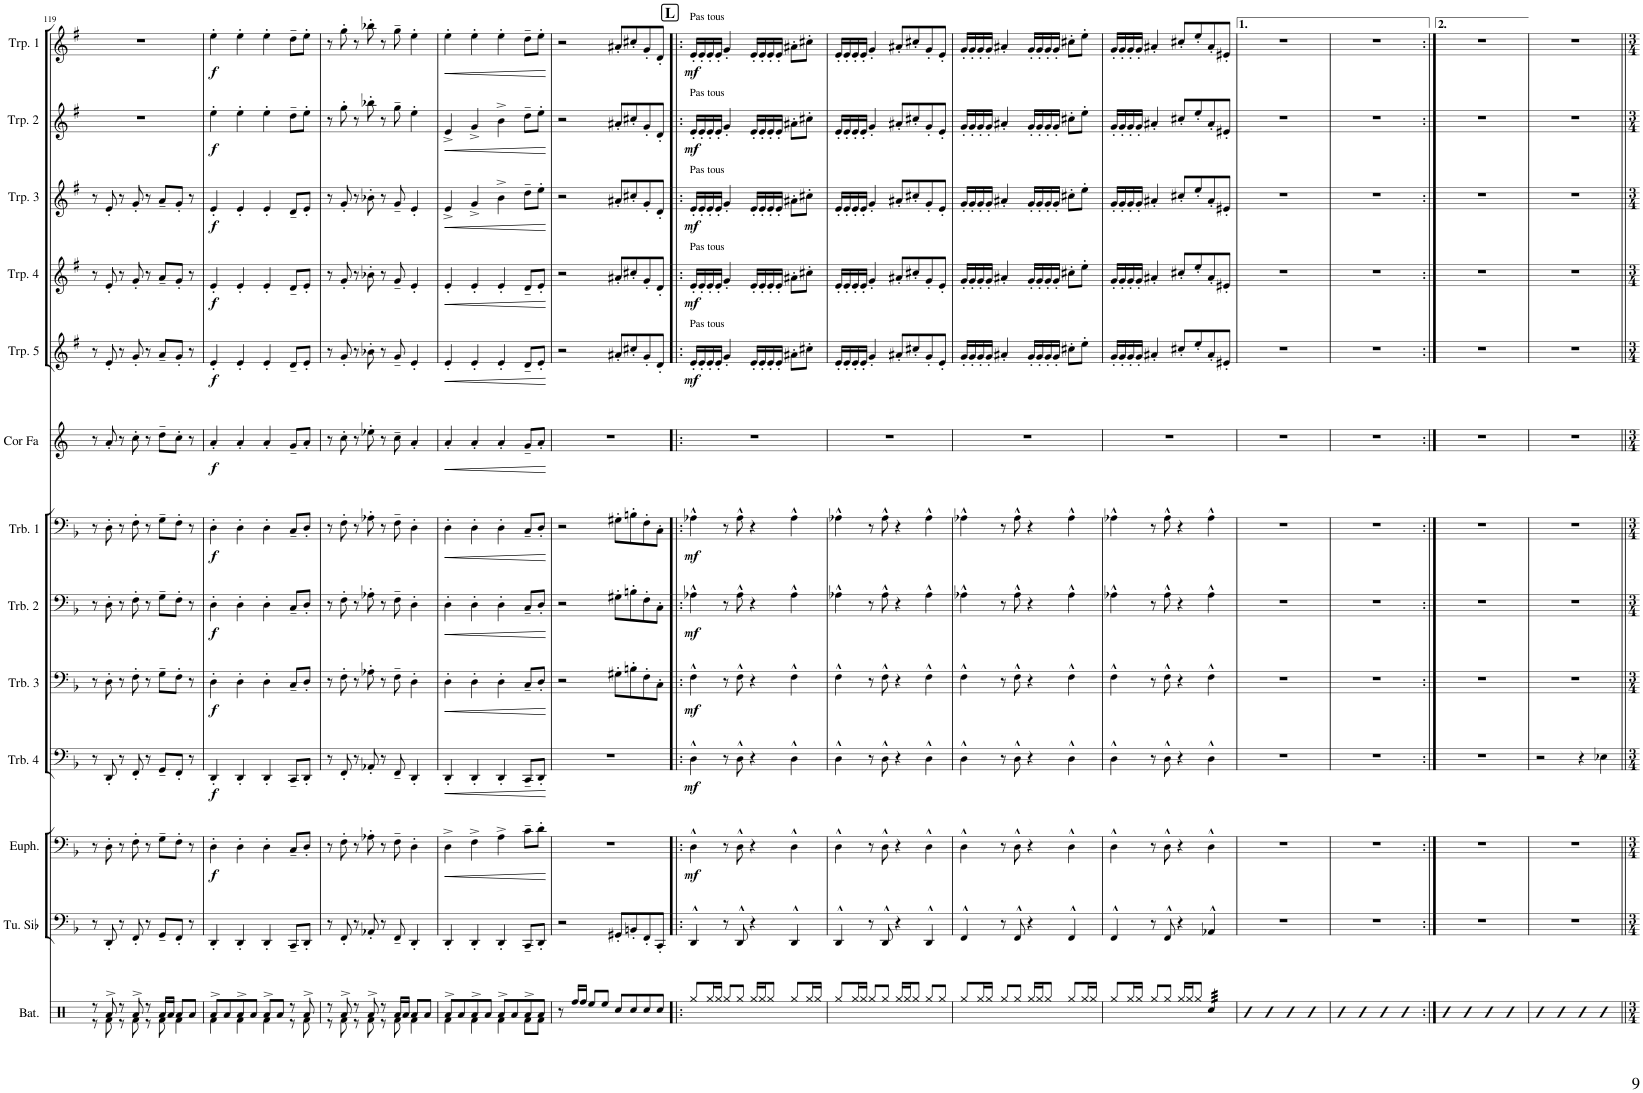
**kern	**kern	**kern	**dynam	**kern	**dynam	**kern	**dynam	**kern	**dynam	**kern	**dynam	**kern	**dynam	**kern	**dynam	**kern	**dynam	**kern	**dynam	**kern	**dynam	**kern	**dynam
*part13	*part12	*part11	*part11	*part10	*part10	*part9	*part9	*part8	*part8	*part7	*part7	*part6	*part6	*part5	*part5	*part4	*part4	*part3	*part3	*part2	*part2	*part1	*part1
*staff13	*staff12	*staff11	*staff11	*staff10	*staff10	*staff9	*staff9	*staff8	*staff8	*staff7	*staff7	*staff6	*staff6	*staff5	*staff5	*staff4	*staff4	*staff3	*staff3	*staff2	*staff2	*staff1	*staff1
*I"Batterie	*I"Tuba en Sib	*I"Euphonium	*	*I"Trombone 4	*	*I"Trombone 3	*	*I"Trombone 2	*	*I"Trombone 1	*	*I"Cor en Fa	*	*I"Trompette 5	*	*I"Trompette 4	*	*I"Trompette 3	*	*I"Trompette 2	*	*I"Trompette 1	*
*I'Bat.	*I'Tu. Sib	*I'Euph.	*	*I'Trb. 4	*	*I'Trb. 3	*	*I'Trb. 2	*	*I'Trb. 1	*	*I'Cor Fa	*	*I'Trp. 5	*	*I'Trp. 4	*	*I'Trp. 3	*	*I'Trp. 2	*	*I'Trp. 1	*
!!LO:PB:g=z
*clefX	*clefF4	*clefF4	*	*clefF4	*	*clefF4	*	*clefF4	*	*clefF4	*	*clefG2	*	*clefG2	*	*clefG2	*	*clefG2	*	*clefG2	*	*clefG2	*
*	*	*	*	*	*	*	*	*	*	*	*	*ITrd4c7	*	*ITrd1c2	*	*ITrd1c2	*	*ITrd1c2	*	*ITrd1c2	*	*ITrd1c2	*
*k[]	*k[b-]	*k[b-]	*	*k[b-]	*	*k[b-]	*	*k[b-]	*	*k[b-]	*	*k[]	*	*k[f#]	*	*k[f#]	*	*k[f#]	*	*k[f#]	*	*k[f#]	*
*M4/4	*M4/4	*M4/4	*	*M4/4	*	*M4/4	*	*M4/4	*	*M4/4	*	*M4/4	*	*M4/4	*	*M4/4	*	*M4/4	*	*M4/4	*	*M4/4	*
=119	=119	=119	=119	=119	=119	=119	=119	=119	=119	=119	=119	=119	=119	=119	=119	=119	=119	=119	=119	=119	=119	=119	=119
*^	*	*	*	*	*	*	*	*	*	*	*	*	*	*	*	*	*	*	*	*	*	*	*
8r	8r	8r	8r	.	8r	.	8r	.	8r	.	8r	.	8r	.	8r	.	8r	.	8r	.	1r	.	1r	.
8Ra^/	8Rf\	8DD'/	8D'\	.	8DD'/	.	8D'\	.	8D'\	.	8D'\	.	8a'/	.	8e'/	.	8e'/	.	8e'/	.	.	.	.	.
8r	8r	8r	8r	.	8r	.	8r	.	8r	.	8r	.	8r	.	8r	.	8r	.	8r	.	.	.	.	.
8Ra^/	8Rf\	8FF'/	8F'\	.	8FF'/	.	8F'\	.	8F'\	.	8F'\	.	8cc'\	.	8g'/	.	8g'/	.	8g'/	.	.	.	.	.
8r	8r	8r	8r	.	8r	.	8r	.	8r	.	8r	.	8r	.	8r	.	8r	.	8r	.	.	.	.	.
16Ra/LL	8Rf\	8GG~/L	8G~\L	.	8GG~/L	.	8G~\L	.	8G~\L	.	8G~\L	.	8dd~\L	.	8a~/L	.	8a~/L	.	8a~/L	.	.	.	.	.
16Ra/JJ	.	.	.	.	.	.	.	.	.	.	.	.	.	.	.	.	.	.	.	.	.	.	.	.
8Ra/L	4Rf\	8FF'/J	8F'\J	.	8FF'/J	.	8F'\J	.	8F'\J	.	8F'\J	.	8cc'\J	.	8g'/J	.	8g'/J	.	8g'/J	.	.	.	.	.
8Ra/J	.	8r	8r	.	8r	.	8r	.	8r	.	8r	.	8r	.	8r	.	8r	.	8r	.	.	.	.	.
=120	=120	=120	=120	=120	=120	=120	=120	=120	=120	=120	=120	=120	=120	=120	=120	=120	=120	=120	=120	=120	=120	=120	=120	=120
!	!	!	!	!LO:DY:b	!	!LO:DY:b	!	!LO:DY:b	!	!LO:DY:b	!	!LO:DY:b	!	!LO:DY:b	!	!LO:DY:b	!	!LO:DY:b	!	!LO:DY:b	!	!LO:DY:b	!	!LO:DY:b
8Ra^/L	4Rf\	4DD'/	4D'\	f	4DD'/	f	4D'\	f	4D'\	f	4D'\	f	4a'/	f	4e'/	f	4e'/	f	4e'/	f	4ee'\	f	4ee'\	f
8Ra/	.	.	.	.	.	.	.	.	.	.	.	.	.	.	.	.	.	.	.	.	.	.	.	.
8Ra^/	4Rf\	4DD'/	4D'\	.	4DD'/	.	4D'\	.	4D'\	.	4D'\	.	4a'/	.	4e'/	.	4e'/	.	4e'/	.	4ee'\	.	4ee'\	.
8Ra/J	.	.	.	.	.	.	.	.	.	.	.	.	.	.	.	.	.	.	.	.	.	.	.	.
8Ra^/L	4Rf\	4DD'/	4D'\	.	4DD'/	.	4D'\	.	4D'\	.	4D'\	.	4a'/	.	4e'/	.	4e'/	.	4e'/	.	4ee'\	.	4ee'\	.
8Ra/J	.	.	.	.	.	.	.	.	.	.	.	.	.	.	.	.	.	.	.	.	.	.	.	.
8r	8r	8CC~/L	8C~/L	.	8CC~/L	.	8C~/L	.	8C~/L	.	8C~/L	.	8g~/L	.	8d~/L	.	8d~/L	.	8d~/L	.	8dd~\L	.	8dd~\L	.
8Ra^/	8Rf\	8DD'/J	8D'/J	.	8DD'/J	.	8D'/J	.	8D'/J	.	8D'/J	.	8a'/J	.	8e'/J	.	8e'/J	.	8e'/J	.	8ee'\J	.	8ee'\J	.
=121	=121	=121	=121	=121	=121	=121	=121	=121	=121	=121	=121	=121	=121	=121	=121	=121	=121	=121	=121	=121	=121	=121	=121	=121
8r	8r	8r	8r	.	8r	.	8r	.	8r	.	8r	.	8r	.	8r	.	8r	.	8r	.	8r	.	8r	.
8Ra^/	8Rf\	8FF'/	8F'\	.	8FF'/	.	8F'\	.	8F'\	.	8F'\	.	8cc'\	.	8g'/	.	8g'/	.	8g'/	.	8gg'\	.	8gg'\	.
8r	8r	8r	8r	.	8r	.	8r	.	8r	.	8r	.	8r	.	8r	.	8r	.	8r	.	8r	.	8r	.
8Ra^/	8Rf\	8AA-X'/	8A-X'\	.	8AA-X'/	.	8A-X'\	.	8A-X'\	.	8A-X'\	.	8ee-X'\	.	8b-X'\	.	8b-X'\	.	8b-X'\	.	8bb-X'\	.	8bb-X'\	.
8r	8r	8r	8r	.	8r	.	8r	.	8r	.	8r	.	8r	.	8r	.	8r	.	8r	.	8r	.	8r	.
16Ra/LL	8Rf\	8FF~/	8F~\	.	8FF~/	.	8F~\	.	8F~\	.	8F~\	.	8cc~\	.	8g~/	.	8g~/	.	8g~/	.	8gg~\	.	8gg~\	.
16Ra/JJ	.	.	.	.	.	.	.	.	.	.	.	.	.	.	.	.	.	.	.	.	.	.	.	.
8Ra/L	4Rf\	4DD'/	4D'\	.	4DD'/	.	4D'\	.	4D'\	.	4D'\	.	4a'/	.	4e'/	.	4e'/	.	4e'/	.	4ee'\	.	4ee'\	.
8Ra/J	.	.	.	.	.	.	.	.	.	.	.	.	.	.	.	.	.	.	.	.	.	.	.	.
=122	=122	=122	=122	=122	=122	=122	=122	=122	=122	=122	=122	=122	=122	=122	=122	=122	=122	=122	=122	=122	=122	=122	=122	=122
!	!	!	!	!LO:HP:b	!	!LO:HP:b	!	!LO:HP:b	!	!LO:HP:b	!	!LO:HP:b	!	!LO:HP:b	!	!LO:HP:b	!	!LO:HP:b	!	!LO:HP:b	!	!LO:HP:b	!	!LO:HP:b
8Ra^/L	4Rf\	4DD'/	4D^\	<	4DD'/	<	4D'\	<	4D'\	<	4D'\	<	4a'/	<	4e'/	<	4e'/	<	4e^/	<	4e^/	<	4ee'\	<
8Ra/	.	.	.	.	.	.	.	.	.	.	.	.	.	.	.	.	.	.	.	.	.	.	.	.
8Ra^/	4Rf\	4DD'/	4F^\	.	4DD'/	.	4D'\	.	4D'\	.	4D'\	.	4a'/	.	4e'/	.	4e'/	.	4g^/	.	4g^/	.	4ee'\	.
8Ra/J	.	.	.	.	.	.	.	.	.	.	.	.	.	.	.	.	.	.	.	.	.	.	.	.
8Ra^/L	4Rf\	4DD'/	4A^\	.	4DD'/	.	4D'\	.	4D'\	.	4D'\	.	4a'/	.	4e'/	.	4e'/	.	4b^\	.	4b^\	.	4ee'\	.
8Ra/	.	.	.	.	.	.	.	.	.	.	.	.	.	.	.	.	.	.	.	.	.	.	.	.
8Ra^/	8Rf\L	8CC~/L	8c~\L	.	8CC~/L	.	8C~/L	.	8C~/L	.	8C~/L	.	8g~/L	.	8d~/L	.	8d~/L	.	8dd~\L	.	8dd~\L	.	8dd~\L	.
8Ra/J	8Rf\J	8DD'/J	8d'\J	.	8DD'/J	.	8D'/J	.	8D'/J	.	8D'/J	.	8a'/J	.	8e'/J	.	8e'/J	.	8ee'\J	.	8ee'\J	.	8ee'\J	.
*v	*v	*	*	*	*	*	*	*	*	*	*	*	*	*	*	*	*	*	*	*	*	*	*	*
.	.	.	[	.	[	.	[	.	[	.	[	.	[	.	[	.	[	.	[	.	[	.	[
=123	=123	=123	=123	=123	=123	=123	=123	=123	=123	=123	=123	=123	=123	=123	=123	=123	=123	=123	=123	=123	=123	=123	=123
8r	2r	1r	.	1r	.	2r	.	2r	.	2r	.	1r	.	2r	.	2r	.	2r	.	2r	.	2r	.
16Rff/LL	.	.	.	.	.	.	.	.	.	.	.	.	.	.	.	.	.	.	.	.	.	.	.
16Rff/JJ	.	.	.	.	.	.	.	.	.	.	.	.	.	.	.	.	.	.	.	.	.	.	.
8Ree/L	.	.	.	.	.	.	.	.	.	.	.	.	.	.	.	.	.	.	.	.	.	.	.
8Ree/J	.	.	.	.	.	.	.	.	.	.	.	.	.	.	.	.	.	.	.	.	.	.	.
8Rcc/L	8GG#X'/L	.	.	.	.	8G#X'\L	.	8G#X'\L	.	8G#X'\L	.	.	.	8a#X'/L	.	8a#X'/L	.	8a#X'/L	.	8a#X'/L	.	8a#X'/L	.
8Rcc/	8BBn'/	.	.	.	.	8Bn'\	.	8Bn'\	.	8Bn'\	.	.	.	8cc#X'/	.	8cc#X'/	.	8cc#X'/	.	8cc#X'/	.	8cc#X'/	.
8Rcc/	8FF'/	.	.	.	.	8F'\	.	8F'\	.	8F'\	.	.	.	8g'/	.	8g'/	.	8g'/	.	8g'/	.	8g'/	.
8Rcc/J	8CC'/J	.	.	.	.	8C'\J	.	8C'\J	.	8C'\J	.	.	.	8d'/J	.	8d'/J	.	8d'/J	.	8d'/J	.	8d'/J	.
!!LO:REH:place=s1:a:B:cj:fs=14:t=L
=124!|:	=124!|:	=124!|:	=124!|:	=124!|:	=124!|:	=124!|:	=124!|:	=124!|:	=124!|:	=124!|:	=124!|:	=124!|:	=124!|:	=124!|:	=124!|:	=124!|:	=124!|:	=124!|:	=124!|:	=124!|:	=124!|:	=124!|:	=124!|:
!	!	!	!	!	!	!	!	!	!	!	!	!	!	!	!	!	!	!	!	!	!	!LO:TX:a:t=Pas tous	!
!	!	!	!	!	!	!	!	!	!	!	!	!	!	!	!	!	!	!	!	!LO:TX:a:t=Pas tous	!	!	!
!	!	!	!	!	!	!	!	!	!	!	!	!	!	!	!	!	!	!LO:TX:a:t=Pas tous	!	!	!	!	!
!	!	!	!	!	!	!	!	!	!	!	!	!	!	!	!	!LO:TX:a:t=Pas tous	!	!	!	!	!	!	!
!	!	!	!	!	!	!	!	!	!	!	!	!	!	!LO:TX:a:t=Pas tous	!	!	!	!	!	!	!	!	!
!	!	!	!LO:DY:b	!	!LO:DY:b	!	!LO:DY:b	!	!LO:DY:b	!	!LO:DY:b	!	!	!	!LO:DY:b	!	!LO:DY:b	!	!LO:DY:b	!	!LO:DY:b	!	!LO:DY:b
8Rgg/L	4DD^^/	4D^^\	mf	4D^^\	mf	4F^^\	mf	4A-X^^\	mf	4A-X^^\	mf	1r	.	16e'/LL	mf	16e'/LL	mf	16e'/LL	mf	16e'/LL	mf	16e'/LL	mf
.	.	.	.	.	.	.	.	.	.	.	.	.	.	16e'/	.	16e'/	.	16e'/	.	16e'/	.	16e'/	.
16Rgg/L	.	.	.	.	.	.	.	.	.	.	.	.	.	16e'/	.	16e'/	.	16e'/	.	16e'/	.	16e'/	.
16Rgg/JJ	.	.	.	.	.	.	.	.	.	.	.	.	.	16e'/JJ	.	16e'/JJ	.	16e'/JJ	.	16e'/JJ	.	16e'/JJ	.
8Rgg/L	8r	8r	.	8r	.	8r	.	8r	.	8r	.	.	.	4g'/	.	4g'/	.	4g'/	.	4g'/	.	4g'/	.
8Rgg/J	8DD^^/	8D^^\	.	8D^^\	.	8F^^\	.	8A-^^\	.	8A-^^\	.	.	.	.	.	.	.	.	.	.	.	.	.
16Rgg/LL	4r	4r	.	4r	.	4r	.	4r	.	4r	.	.	.	16e'/LL	.	16e'/LL	.	16e'/LL	.	16e'/LL	.	16e'/LL	.
16Rgg/J	.	.	.	.	.	.	.	.	.	.	.	.	.	16e'/	.	16e'/	.	16e'/	.	16e'/	.	16e'/	.
8Rgg/J	.	.	.	.	.	.	.	.	.	.	.	.	.	16e'/	.	16e'/	.	16e'/	.	16e'/	.	16e'/	.
.	.	.	.	.	.	.	.	.	.	.	.	.	.	16e'/JJ	.	16e'/JJ	.	16e'/JJ	.	16e'/JJ	.	16e'/JJ	.
8Rgg/L	4DD^^/	4D^^\	.	4D^^\	.	4F^^\	.	4A-^^\	.	4A-^^\	.	.	.	8a#X'\L	.	8a#X'\L	.	8a#X'\L	.	8a#X'\L	.	8a#X'\L	.
16Rgg/L	.	.	.	.	.	.	.	.	.	.	.	.	.	8cc#X'\J	.	8cc#X'\J	.	8cc#X'\J	.	8cc#X'\J	.	8cc#X'\J	.
16Rgg/JJ	.	.	.	.	.	.	.	.	.	.	.	.	.	.	.	.	.	.	.	.	.	.	.
=125	=125	=125	=125	=125	=125	=125	=125	=125	=125	=125	=125	=125	=125	=125	=125	=125	=125	=125	=125	=125	=125	=125	=125
8Rgg/L	4DD^^/	4D^^\	.	4D^^\	.	4F^^\	.	4A-X^^\	.	4A-X^^\	.	1r	.	16e'/LL	.	16e'/LL	.	16e'/LL	.	16e'/LL	.	16e'/LL	.
.	.	.	.	.	.	.	.	.	.	.	.	.	.	16e'/	.	16e'/	.	16e'/	.	16e'/	.	16e'/	.
16Rgg/L	.	.	.	.	.	.	.	.	.	.	.	.	.	16e'/	.	16e'/	.	16e'/	.	16e'/	.	16e'/	.
16Rgg/JJ	.	.	.	.	.	.	.	.	.	.	.	.	.	16e'/JJ	.	16e'/JJ	.	16e'/JJ	.	16e'/JJ	.	16e'/JJ	.
8Rgg/L	8r	8r	.	8r	.	8r	.	8r	.	8r	.	.	.	4g'/	.	4g'/	.	4g'/	.	4g'/	.	4g'/	.
8Rgg/J	8DD^^/	8D^^\	.	8D^^\	.	8F^^\	.	8A-^^\	.	8A-^^\	.	.	.	.	.	.	.	.	.	.	.	.	.
16Rgg/LL	4r	4r	.	4r	.	4r	.	4r	.	4r	.	.	.	8a#X'/L	.	8a#X'/L	.	8a#X'/L	.	8a#X'/L	.	8a#X'/L	.
16Rgg/J	.	.	.	.	.	.	.	.	.	.	.	.	.	.	.	.	.	.	.	.	.	.	.
8Rgg/J	.	.	.	.	.	.	.	.	.	.	.	.	.	8cc#X'/	.	8cc#X'/	.	8cc#X'/	.	8cc#X'/	.	8cc#X'/	.
8Rgg/L	4DD^^/	4D^^\	.	4D^^\	.	4F^^\	.	4A-^^\	.	4A-^^\	.	.	.	8g'/	.	8g'/	.	8g'/	.	8g'/	.	8g'/	.
8Rgg/J	.	.	.	.	.	.	.	.	.	.	.	.	.	8e'/J	.	8e'/J	.	8e'/J	.	8e'/J	.	8e'/J	.
=126	=126	=126	=126	=126	=126	=126	=126	=126	=126	=126	=126	=126	=126	=126	=126	=126	=126	=126	=126	=126	=126	=126	=126
8Rgg/L	4FF^^/	4D^^\	.	4D^^\	.	4F^^\	.	4A-X^^\	.	4A-X^^\	.	1r	.	16g'/LL	.	16g'/LL	.	16g'/LL	.	16g'/LL	.	16g'/LL	.
.	.	.	.	.	.	.	.	.	.	.	.	.	.	16g'/	.	16g'/	.	16g'/	.	16g'/	.	16g'/	.
16Rgg/L	.	.	.	.	.	.	.	.	.	.	.	.	.	16g'/	.	16g'/	.	16g'/	.	16g'/	.	16g'/	.
16Rgg/JJ	.	.	.	.	.	.	.	.	.	.	.	.	.	16g'/JJ	.	16g'/JJ	.	16g'/JJ	.	16g'/JJ	.	16g'/JJ	.
8Rgg/L	8r	8r	.	8r	.	8r	.	8r	.	8r	.	.	.	4a#X'/	.	4a#X'/	.	4a#X'/	.	4a#X'/	.	4a#X'/	.
8Rgg/J	8FF^^/	8D^^\	.	8D^^\	.	8F^^\	.	8A-^^\	.	8A-^^\	.	.	.	.	.	.	.	.	.	.	.	.	.
16Rgg/LL	4r	4r	.	4r	.	4r	.	4r	.	4r	.	.	.	16g'/LL	.	16g'/LL	.	16g'/LL	.	16g'/LL	.	16g'/LL	.
16Rgg/J	.	.	.	.	.	.	.	.	.	.	.	.	.	16g'/	.	16g'/	.	16g'/	.	16g'/	.	16g'/	.
8Rgg/J	.	.	.	.	.	.	.	.	.	.	.	.	.	16g'/	.	16g'/	.	16g'/	.	16g'/	.	16g'/	.
.	.	.	.	.	.	.	.	.	.	.	.	.	.	16g'/JJ	.	16g'/JJ	.	16g'/JJ	.	16g'/JJ	.	16g'/JJ	.
8Rgg/L	4FF^^/	4D^^\	.	4D^^\	.	4F^^\	.	4A-^^\	.	4A-^^\	.	.	.	8cc#X'\L	.	8cc#X'\L	.	8cc#X'\L	.	8cc#X'\L	.	8cc#X'\L	.
16Rgg/L	.	.	.	.	.	.	.	.	.	.	.	.	.	8ee'\J	.	8ee'\J	.	8ee'\J	.	8ee'\J	.	8ee'\J	.
16Rgg/JJ	.	.	.	.	.	.	.	.	.	.	.	.	.	.	.	.	.	.	.	.	.	.	.
=127	=127	=127	=127	=127	=127	=127	=127	=127	=127	=127	=127	=127	=127	=127	=127	=127	=127	=127	=127	=127	=127	=127	=127
8Rgg/L	4FF^^/	4D^^\	.	4D^^\	.	4F^^\	.	4A-X^^\	.	4A-X^^\	.	1r	.	16g'/LL	.	16g'/LL	.	16g'/LL	.	16g'/LL	.	16g'/LL	.
.	.	.	.	.	.	.	.	.	.	.	.	.	.	16g'/	.	16g'/	.	16g'/	.	16g'/	.	16g'/	.
16Rgg/L	.	.	.	.	.	.	.	.	.	.	.	.	.	16g'/	.	16g'/	.	16g'/	.	16g'/	.	16g'/	.
16Rgg/JJ	.	.	.	.	.	.	.	.	.	.	.	.	.	16g'/JJ	.	16g'/JJ	.	16g'/JJ	.	16g'/JJ	.	16g'/JJ	.
8Rgg/L	8r	8r	.	8r	.	8r	.	8r	.	8r	.	.	.	4a#X'/	.	4a#X'/	.	4a#X'/	.	4a#X'/	.	4a#X'/	.
8Rgg/J	8FF^^/	8D^^\	.	8D^^\	.	8F^^\	.	8A-^^\	.	8A-^^\	.	.	.	.	.	.	.	.	.	.	.	.	.
16Rgg/LL	4r	4r	.	4r	.	4r	.	4r	.	4r	.	.	.	8cc#X'/L	.	8cc#X'/L	.	8cc#X'/L	.	8cc#X'/L	.	8cc#X'/L	.
16Rgg/J	.	.	.	.	.	.	.	.	.	.	.	.	.	.	.	.	.	.	.	.	.	.	.
8Rgg/J	.	.	.	.	.	.	.	.	.	.	.	.	.	8ee'/	.	8ee'/	.	8ee'/	.	8ee'/	.	8ee'/	.
*tremolo	*	*	*	*	*	*	*	*	*	*	*	*	*	*	*	*	*	*	*	*	*	*	*
32Rcc/LLL	4AA-X^^/	4D^^\	.	4D^^\	.	4F^^\	.	4A-^^\	.	4A-^^\	.	.	.	8a#'/	.	8a#'/	.	8a#'/	.	8a#'/	.	8a#'/	.
32Rcc/	.	.	.	.	.	.	.	.	.	.	.	.	.	.	.	.	.	.	.	.	.	.	.
32Rcc/	.	.	.	.	.	.	.	.	.	.	.	.	.	.	.	.	.	.	.	.	.	.	.
32Rcc/	.	.	.	.	.	.	.	.	.	.	.	.	.	.	.	.	.	.	.	.	.	.	.
32Rcc/	.	.	.	.	.	.	.	.	.	.	.	.	.	8e#X'/J	.	8e#X'/J	.	8e#X'/J	.	8e#X'/J	.	8e#X'/J	.
32Rcc/	.	.	.	.	.	.	.	.	.	.	.	.	.	.	.	.	.	.	.	.	.	.	.
32Rcc/	.	.	.	.	.	.	.	.	.	.	.	.	.	.	.	.	.	.	.	.	.	.	.
32Rcc/JJJ	.	.	.	.	.	.	.	.	.	.	.	.	.	.	.	.	.	.	.	.	.	.	.
*Xtremolo	*	*	*	*	*	*	*	*	*	*	*	*	*	*	*	*	*	*	*	*	*	*	*
=128	=128	=128	=128	=128	=128	=128	=128	=128	=128	=128	=128	=128	=128	=128	=128	=128	=128	=128	=128	=128	=128	=128	=128
4R	1r	1r	.	1r	.	1r	.	1r	.	1r	.	1r	.	1r	.	1r	.	1r	.	1r	.	1r	.
4R	.	.	.	.	.	.	.	.	.	.	.	.	.	.	.	.	.	.	.	.	.	.	.
4R	.	.	.	.	.	.	.	.	.	.	.	.	.	.	.	.	.	.	.	.	.	.	.
4R	.	.	.	.	.	.	.	.	.	.	.	.	.	.	.	.	.	.	.	.	.	.	.
=129	=129	=129	=129	=129	=129	=129	=129	=129	=129	=129	=129	=129	=129	=129	=129	=129	=129	=129	=129	=129	=129	=129	=129
4R	1r	1r	.	1r	.	1r	.	1r	.	1r	.	1r	.	1r	.	1r	.	1r	.	1r	.	1r	.
4R	.	.	.	.	.	.	.	.	.	.	.	.	.	.	.	.	.	.	.	.	.	.	.
4R	.	.	.	.	.	.	.	.	.	.	.	.	.	.	.	.	.	.	.	.	.	.	.
4R	.	.	.	.	.	.	.	.	.	.	.	.	.	.	.	.	.	.	.	.	.	.	.
=130:|!	=130:|!	=130:|!	=130:|!	=130:|!	=130:|!	=130:|!	=130:|!	=130:|!	=130:|!	=130:|!	=130:|!	=130:|!	=130:|!	=130:|!	=130:|!	=130:|!	=130:|!	=130:|!	=130:|!	=130:|!	=130:|!	=130:|!	=130:|!
4R	1r	1r	.	1r	.	1r	.	1r	.	1r	.	1r	.	1r	.	1r	.	1r	.	1r	.	1r	.
4R	.	.	.	.	.	.	.	.	.	.	.	.	.	.	.	.	.	.	.	.	.	.	.
4R	.	.	.	.	.	.	.	.	.	.	.	.	.	.	.	.	.	.	.	.	.	.	.
4R	.	.	.	.	.	.	.	.	.	.	.	.	.	.	.	.	.	.	.	.	.	.	.
=131	=131	=131	=131	=131	=131	=131	=131	=131	=131	=131	=131	=131	=131	=131	=131	=131	=131	=131	=131	=131	=131	=131	=131
4R	1r	1r	.	2r	.	1r	.	1r	.	1r	.	1r	.	1r	.	1r	.	1r	.	1r	.	1r	.
4R	.	.	.	.	.	.	.	.	.	.	.	.	.	.	.	.	.	.	.	.	.	.	.
4R	.	.	.	4r	.	.	.	.	.	.	.	.	.	.	.	.	.	.	.	.	.	.	.
4R	.	.	.	4E-X\	.	.	.	.	.	.	.	.	.	.	.	.	.	.	.	.	.	.	.
=||	=||	=||	=||	=||	=||	=||	=||	=||	=||	=||	=||	=||	=||	=||	=||	=||	=||	=||	=||	=||	=||	=||	=||
*-	*-	*-	*-	*-	*-	*-	*-	*-	*-	*-	*-	*-	*-	*-	*-	*-	*-	*-	*-	*-	*-	*-	*-
